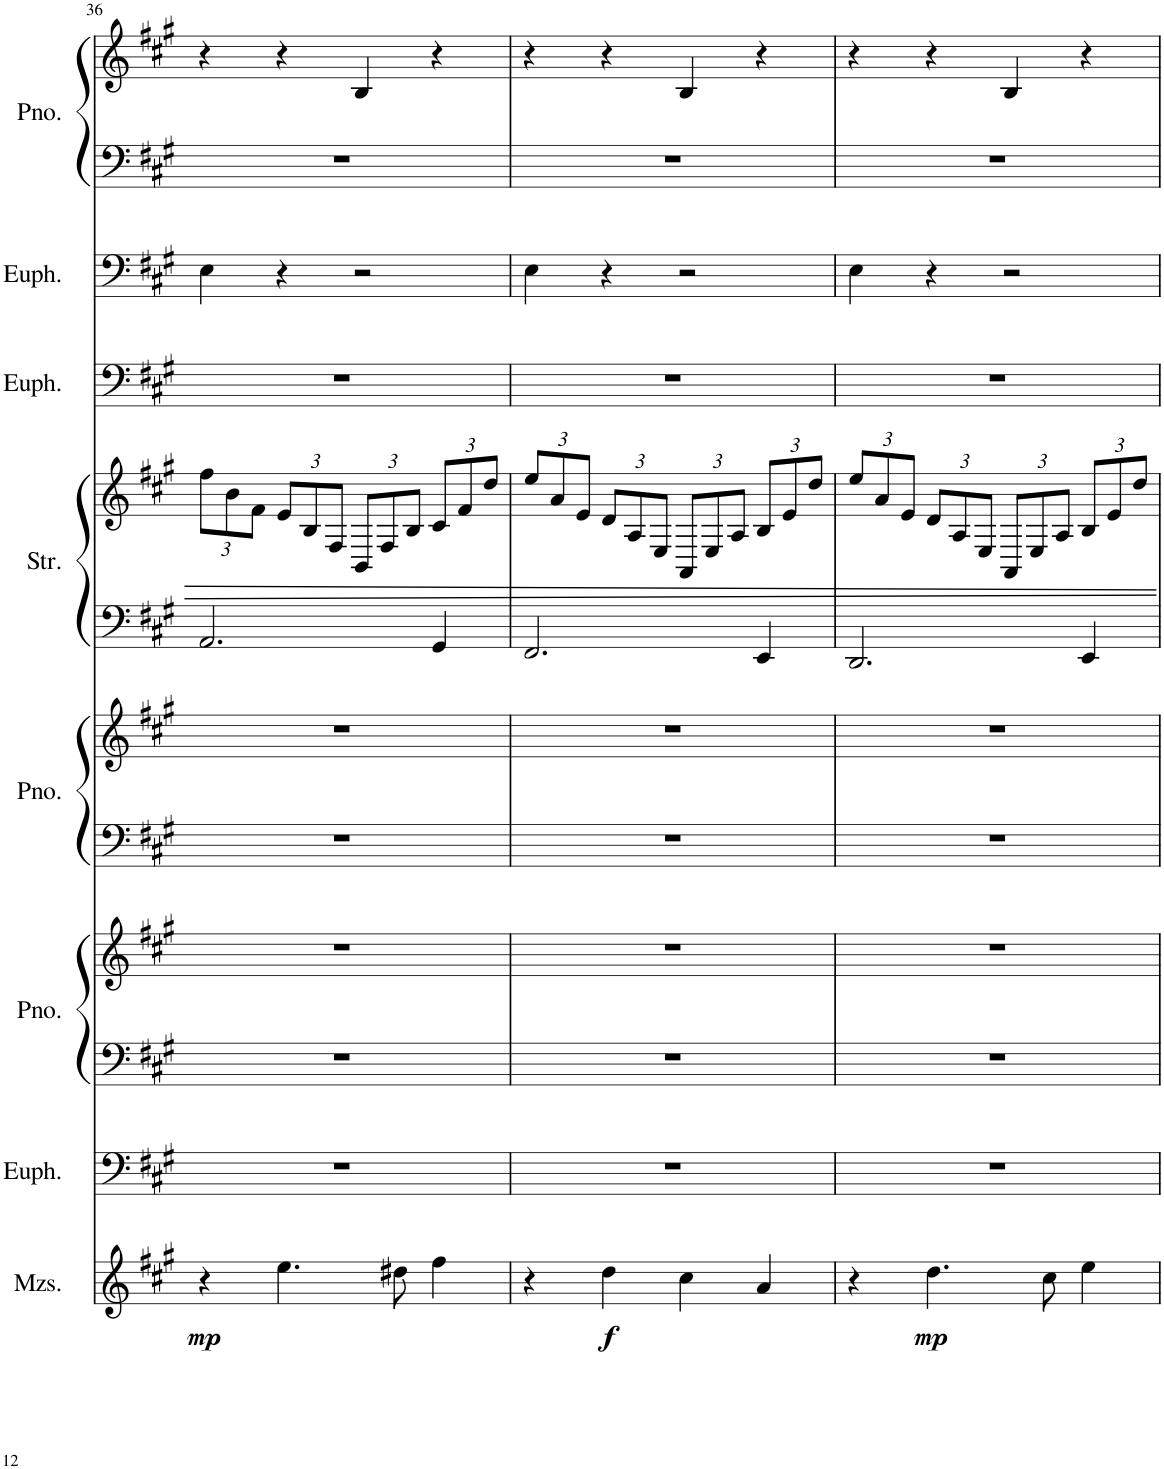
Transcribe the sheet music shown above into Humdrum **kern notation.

**kern	**dynam	**kern	**kern	**kern	**kern	**kern	**kern	**kern	**kern	**kern	**kern	**kern
*part8	*part8	*part7	*part6	*part6	*part5	*part5	*part4	*part4	*part3	*part2	*part1	*part1
*staff12	*staff12	*staff11	*staff10	*staff9	*staff8	*staff7	*staff6	*staff5	*staff4	*staff3	*staff2	*staff1
*I"Mezzo-soprano	*	*I"Euphonium	*I"Piano	*	*I"Piano	*	*I"Strings	*	*I"Euphonium	*I"Euphonium	*I"Piano	*
*I'Mzs.	*	*I'Euph.	*I'Pno.	*	*I'Pno.	*	*I'Str.	*	*I'Euph.	*I'Euph.	*I'Pno.	*
!!LO:PB:g=z
*clefG2	*	*clefF4	*clefF4	*clefG2	*clefF4	*clefG2	*clefF4	*clefG2	*clefF4	*clefF4	*clefF4	*clefG2
*k[f#c#g#]	*	*k[f#c#g#]	*k[f#c#g#]	*k[f#c#g#]	*k[f#c#g#]	*k[f#c#g#]	*k[f#c#g#]	*k[f#c#g#]	*k[f#c#g#]	*k[f#c#g#]	*k[f#c#g#]	*k[f#c#g#]
*M4/4	*	*M4/4	*M4/4	*M4/4	*M4/4	*M4/4	*M4/4	*M4/4	*M4/4	*M4/4	*M4/4	*M4/4
*	*	*	*	*	*	*	*	*Xbrackettup	*	*	*	*
=36	=36	=36	=36	=36	=36	=36	=36	=36	=36	=36	=36	=36
!	!LO:DY:b	!	!	!	!	!	!	!	!	!	!	!
4r	mp	1r	1r	1r	1r	1r	2.AA/	12ff#\L	1r	4E\	1r	4r
.	.	.	.	.	.	.	.	12b\	.	.	.	.
.	.	.	.	.	.	.	.	12f#\J	.	.	.	.
4.ee\	.	.	.	.	.	.	.	12e/L	.	4r	.	4r
.	.	.	.	.	.	.	.	12B/	.	.	.	.
.	.	.	.	.	.	.	.	12F#/J	.	.	.	.
.	.	.	.	.	.	.	.	12BB/L	.	2r	.	4B/
.	.	.	.	.	.	.	.	12F#/	.	.	.	.
8dd#X\	.	.	.	.	.	.	.	.	.	.	.	.
.	.	.	.	.	.	.	.	12B/J	.	.	.	.
4ff#\	.	.	.	.	.	.	4GG#/	12c#/L	.	.	.	4r
.	.	.	.	.	.	.	.	12f#/	.	.	.	.
.	.	.	.	.	.	.	.	12dd/J	.	.	.	.
=37	=37	=37	=37	=37	=37	=37	=37	=37	=37	=37	=37	=37
4r	.	1r	1r	1r	1r	1r	2.FF#/	12ee/L	1r	4E\	1r	4r
.	.	.	.	.	.	.	.	12a/	.	.	.	.
.	.	.	.	.	.	.	.	12e/J	.	.	.	.
!	!LO:DY:b	!	!	!	!	!	!	!	!	!	!	!
4dd\	f	.	.	.	.	.	.	12d/L	.	4r	.	4r
.	.	.	.	.	.	.	.	12A/	.	.	.	.
.	.	.	.	.	.	.	.	12E/J	.	.	.	.
4cc#\	.	.	.	.	.	.	.	12AA/L	.	2r	.	4B/
.	.	.	.	.	.	.	.	12E/	.	.	.	.
.	.	.	.	.	.	.	.	12A/J	.	.	.	.
4a/	.	.	.	.	.	.	4EE/	12B/L	.	.	.	4r
.	.	.	.	.	.	.	.	12e/	.	.	.	.
.	.	.	.	.	.	.	.	12dd/J	.	.	.	.
=38	=38	=38	=38	=38	=38	=38	=38	=38	=38	=38	=38	=38
4r	.	1r	1r	1r	1r	1r	2.DD/	12ee/L	1r	4E\	1r	4r
.	.	.	.	.	.	.	.	12a/	.	.	.	.
.	.	.	.	.	.	.	.	12e/J	.	.	.	.
!	!LO:DY:b	!	!	!	!	!	!	!	!	!	!	!
4.dd\	mp	.	.	.	.	.	.	12d/L	.	4r	.	4r
.	.	.	.	.	.	.	.	12A/	.	.	.	.
.	.	.	.	.	.	.	.	12E/J	.	.	.	.
.	.	.	.	.	.	.	.	12AA/L	.	2r	.	4B/
.	.	.	.	.	.	.	.	12E/	.	.	.	.
8cc#\	.	.	.	.	.	.	.	.	.	.	.	.
.	.	.	.	.	.	.	.	12A/J	.	.	.	.
4ee\	.	.	.	.	.	.	4EE/	12B/L	.	.	.	4r
.	.	.	.	.	.	.	.	12e/	.	.	.	.
.	.	.	.	.	.	.	.	12dd/J	.	.	.	.
=	=	=	=	=	=	=	=	=	=	=	=	=
*-	*-	*-	*-	*-	*-	*-	*-	*-	*-	*-	*-	*-
